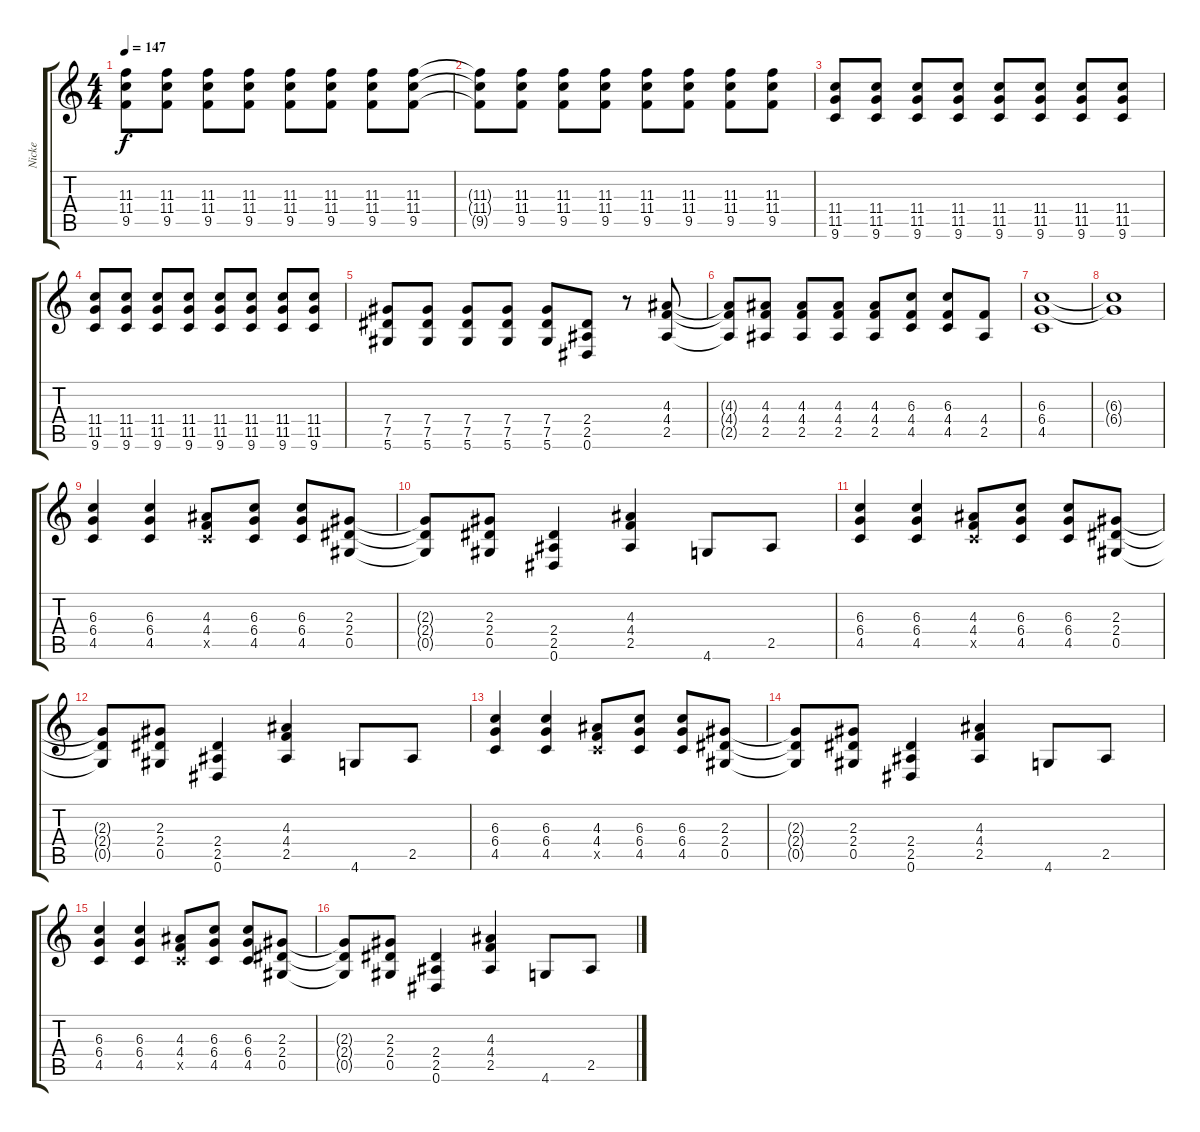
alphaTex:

\track ("Nicke" "Nicke") {instrument distortionguitar}
\staff {score tabs}
\tuning (Eb4 Bb3 Gb3 Db3 Ab2 Eb2) {hide}
\ts (4 4)
\tempo 147
\clef g2
\ks c
(11.3 11.4 9.5).8{dy f} (11.3 11.4 9.5).8 (11.3 11.4 9.5).8 (11.3 11.4 9.5).8 (11.3 11.4 9.5).8 (11.3 11.4 9.5).8 (11.3 11.4 9.5).8 (11.3 11.4 9.5).8 |
(11.3{t} 11.4{t} 9.5{t}).8 (11.3 11.4 9.5).8 (11.3 11.4 9.5).8 (11.3 11.4 9.5).8 (11.3 11.4 9.5).8 (11.3 11.4 9.5).8 (11.3 11.4 9.5).8 (11.3 11.4 9.5).8 |
(11.4 11.5 9.6).8 (11.4 11.5 9.6).8 (11.4 11.5 9.6).8 (11.4 11.5 9.6).8 (11.4 11.5 9.6).8 (11.4 11.5 9.6).8 (11.4 11.5 9.6).8 (11.4 11.5 9.6).8 |
(11.4 11.5 9.6).8 (11.4 11.5 9.6).8 (11.4 11.5 9.6).8 (11.4 11.5 9.6).8 (11.4 11.5 9.6).8 (11.4 11.5 9.6).8 (11.4 11.5 9.6).8 (11.4 11.5 9.6).8 |
(7.4 7.5 5.6).8 (7.4 7.5 5.6).8 (7.4 7.5 5.6).8 (7.4 7.5 5.6).8 (7.4 7.5 5.6).8 (2.4 2.5 0.6).8 r.8 (4.3 4.4 2.5).8 |
(4.3{t} 4.4{t} 2.5{t}).8 (4.3 4.4 2.5).8 (4.3 4.4 2.5).8 (4.3 4.4 2.5).8 (4.3 4.4 2.5).8 (6.3 4.4 4.5).8 (6.3 4.4 4.5).8 (4.4 2.5).8 |
(6.3 6.4 4.5).1 |
(6.3{t} 6.4{t}).1 |
(6.3 6.4 4.5).4 (6.3 6.4 4.5).4 (4.3 4.4 4.5{x}).8 (6.3 6.4 4.5).8 (6.3 6.4 4.5).8 (2.3 2.4 0.5).8 |
(2.3{t} 2.4{t} 0.5{t}).8 (2.3 2.4 0.5).8 (2.4 2.5 0.6).4 (4.3 4.4 2.5).4 4.6.8 2.5.8 |
(6.3 6.4 4.5).4 (6.3 6.4 4.5).4 (4.3 4.4 4.5{x}).8 (6.3 6.4 4.5).8 (6.3 6.4 4.5).8 (2.3 2.4 0.5).8 |
(2.3{t} 2.4{t} 0.5{t}).8 (2.3 2.4 0.5).8 (2.4 2.5 0.6).4 (4.3 4.4 2.5).4 4.6.8 2.5.8 |
(6.3 6.4 4.5).4 (6.3 6.4 4.5).4 (4.3 4.4 4.5{x}).8 (6.3 6.4 4.5).8 (6.3 6.4 4.5).8 (2.3 2.4 0.5).8 |
(2.3{t} 2.4{t} 0.5{t}).8 (2.3 2.4 0.5).8 (2.4 2.5 0.6).4 (4.3 4.4 2.5).4 4.6.8 2.5.8 |
(6.3 6.4 4.5).4 (6.3 6.4 4.5).4 (4.3 4.4 4.5{x}).8 (6.3 6.4 4.5).8 (6.3 6.4 4.5).8 (2.3 2.4 0.5).8 |
(2.3{t} 2.4{t} 0.5{t}).8 (2.3 2.4 0.5).8 (2.4 2.5 0.6).4 (4.3 4.4 2.5).4 4.6.8 2.5.8
